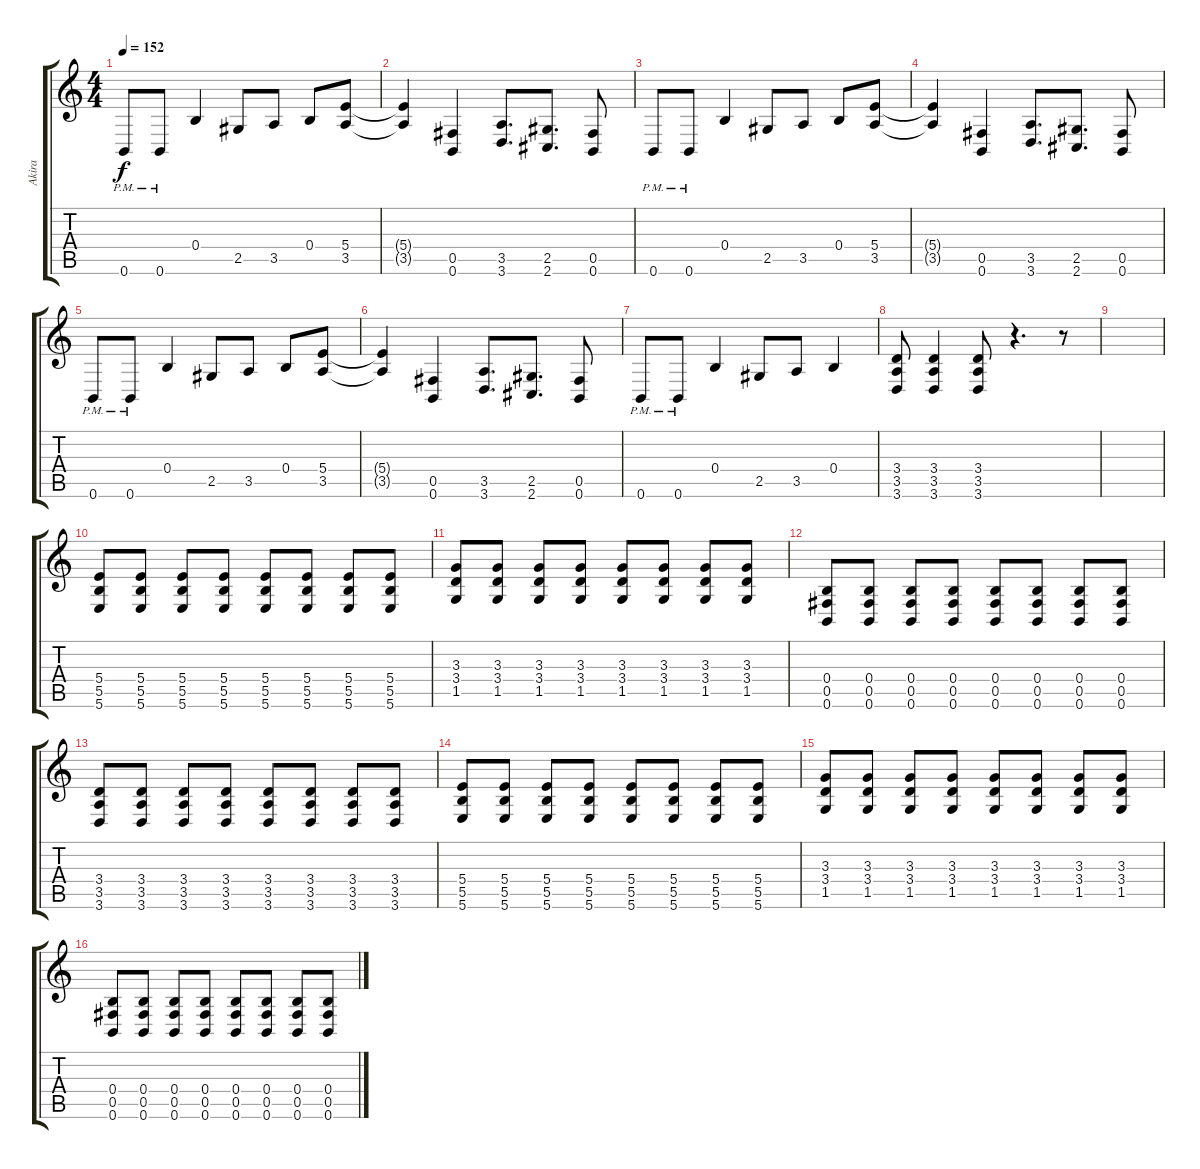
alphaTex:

\track ("Akira" "Akira") {instrument overdrivenguitar}
\staff {score tabs}
\tuning (Db4 Ab3 E3 B2 Gb2 B1) {hide}
\ts (4 4)
\tempo 152
\clef g2
\ks c
0.6{pm}.8{dy f} 0.6{pm}.8 0.4.4 2.5.8 3.5.8 0.4.8 (5.4 3.5).8 |
(5.4{t} 3.5{t}).4 (0.5 0.6).4 (3.5 3.6).8{d} (2.5 2.6).8{d} (0.5 0.6).8 |
0.6{pm}.8 0.6{pm}.8 0.4.4 2.5.8 3.5.8 0.4.8 (5.4 3.5).8 |
(5.4{t} 3.5{t}).4 (0.5 0.6).4 (3.5 3.6).8{d} (2.5 2.6).8{d} (0.5 0.6).8 |
0.6{pm}.8 0.6{pm}.8 0.4.4 2.5.8 3.5.8 0.4.8 (5.4 3.5).8 |
(5.4{t} 3.5{t}).4 (0.5 0.6).4 (3.5 3.6).8{d} (2.5 2.6).8{d} (0.5 0.6).8 |
0.6{pm}.8 0.6{pm}.8 0.4.4 2.5.8 3.5.8 0.4.4 |
(3.4 3.5 3.6).8 (3.4 3.5 3.6).4 (3.4 3.5 3.6).8 r.4{d} r.8 |
|
(5.4 5.5 5.6).8{volume 14} (5.4 5.5 5.6).8 (5.4 5.5 5.6).8 (5.4 5.5 5.6).8 (5.4 5.5 5.6).8 (5.4 5.5 5.6).8 (5.4 5.5 5.6).8 (5.4 5.5 5.6).8 |
(3.3 3.4 1.5).8 (3.3 3.4 1.5).8 (3.3 3.4 1.5).8 (3.3 3.4 1.5).8 (3.3 3.4 1.5).8 (3.3 3.4 1.5).8 (3.3 3.4 1.5).8 (3.3 3.4 1.5).8 |
(0.4 0.5 0.6).8 (0.4 0.5 0.6).8 (0.4 0.5 0.6).8 (0.4 0.5 0.6).8 (0.4 0.5 0.6).8 (0.4 0.5 0.6).8 (0.4 0.5 0.6).8 (0.4 0.5 0.6).8 |
(3.4 3.5 3.6).8 (3.4 3.5 3.6).8 (3.4 3.5 3.6).8 (3.4 3.5 3.6).8 (3.4 3.5 3.6).8 (3.4 3.5 3.6).8 (3.4 3.5 3.6).8 (3.4 3.5 3.6).8 |
(5.4 5.5 5.6).8 (5.4 5.5 5.6).8 (5.4 5.5 5.6).8 (5.4 5.5 5.6).8 (5.4 5.5 5.6).8 (5.4 5.5 5.6).8 (5.4 5.5 5.6).8 (5.4 5.5 5.6).8 |
(3.3 3.4 1.5).8 (3.3 3.4 1.5).8 (3.3 3.4 1.5).8 (3.3 3.4 1.5).8 (3.3 3.4 1.5).8 (3.3 3.4 1.5).8 (3.3 3.4 1.5).8 (3.3 3.4 1.5).8 |
(0.4 0.5 0.6).8 (0.4 0.5 0.6).8 (0.4 0.5 0.6).8 (0.4 0.5 0.6).8 (0.4 0.5 0.6).8 (0.4 0.5 0.6).8 (0.4 0.5 0.6).8 (0.4 0.5 0.6).8
